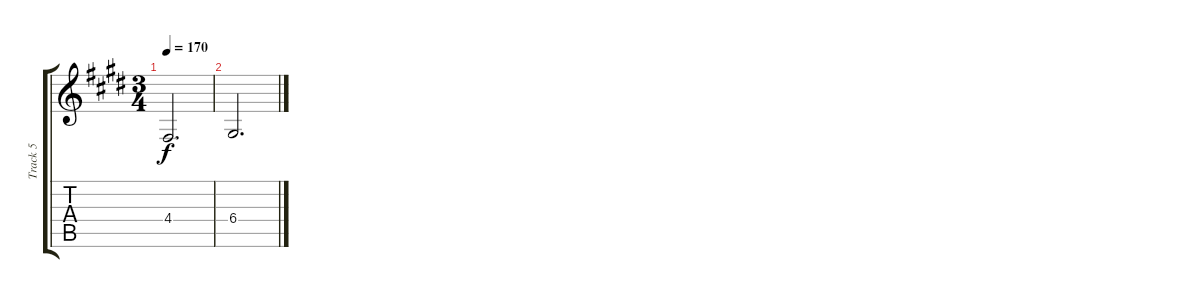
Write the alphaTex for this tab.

\track ("Track 5" "Track 5") {instrument synthstrings1}
\staff {score tabs}
\tuning (E4 B3 G3 D3 A2 E2) {hide}
\ts (3 4)
\tempo 170
\clef g2
\ks e
4.4.2{d dy f} |
6.4.2{d}
